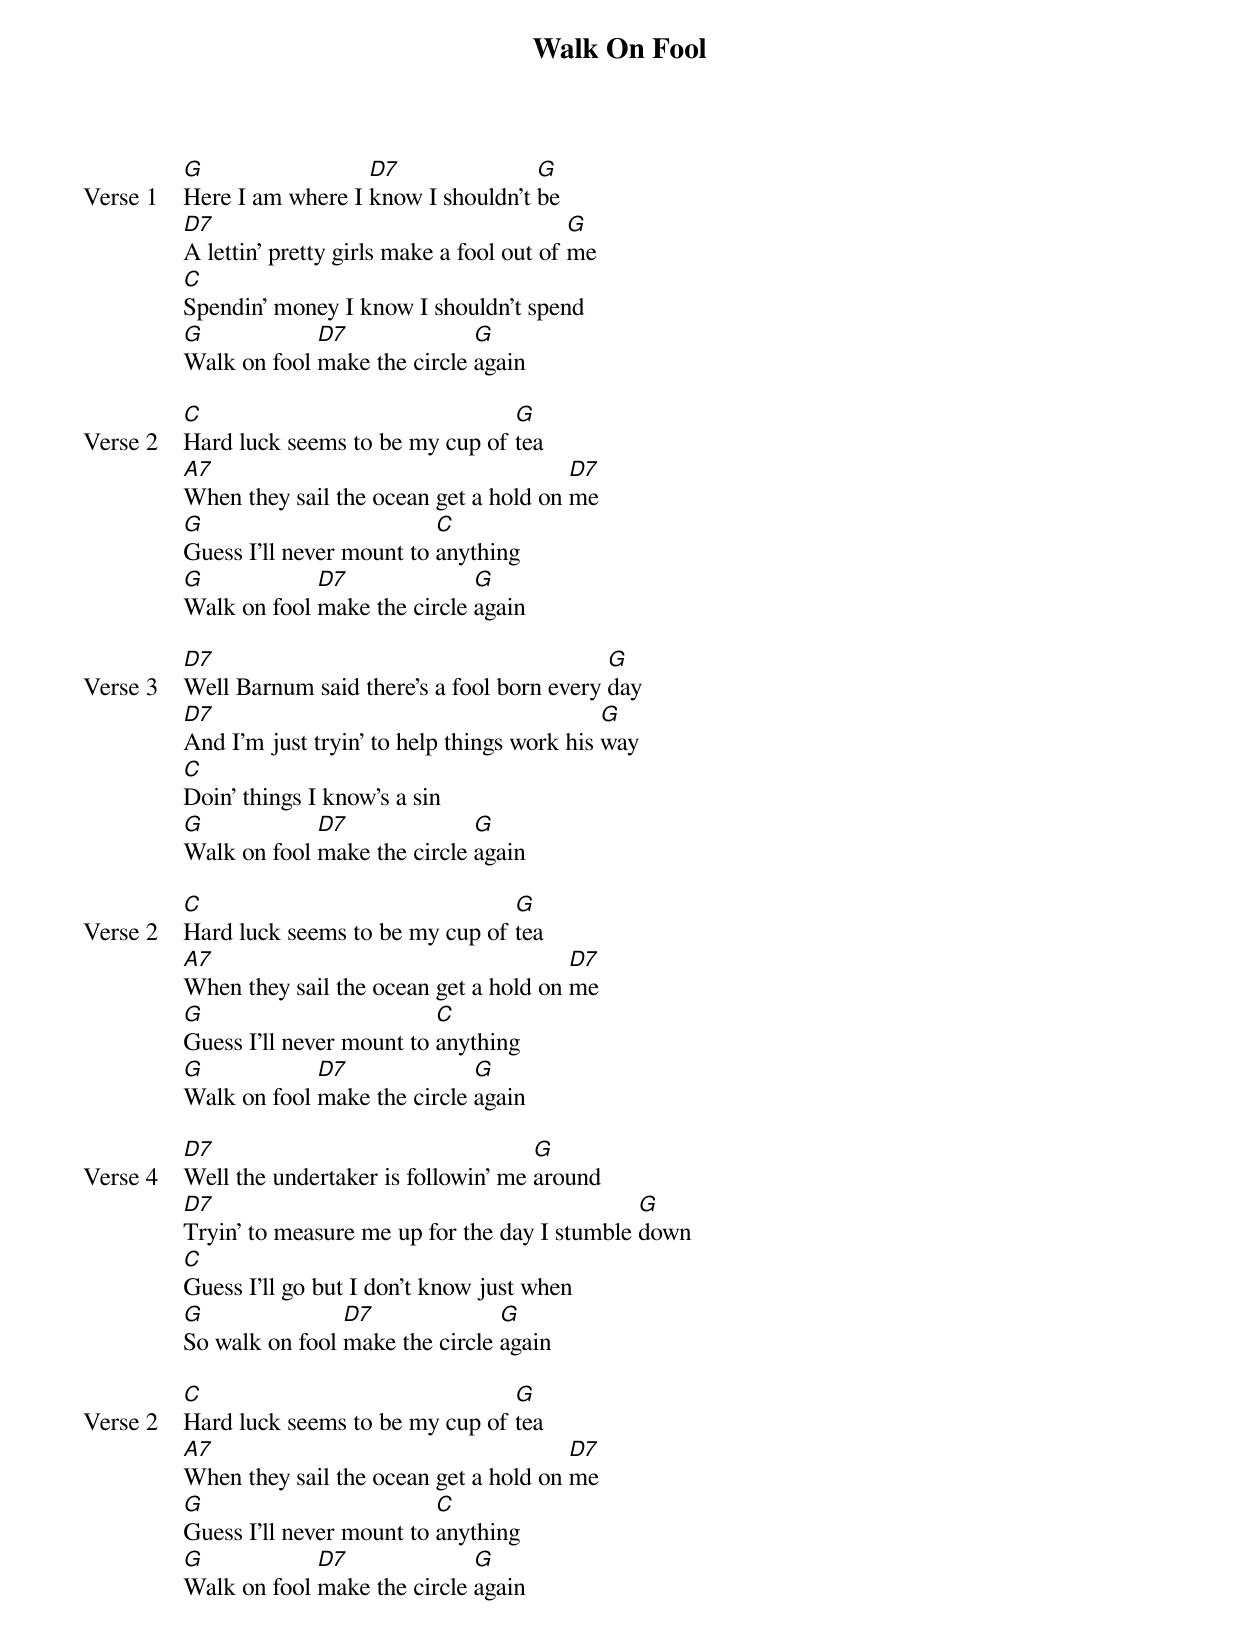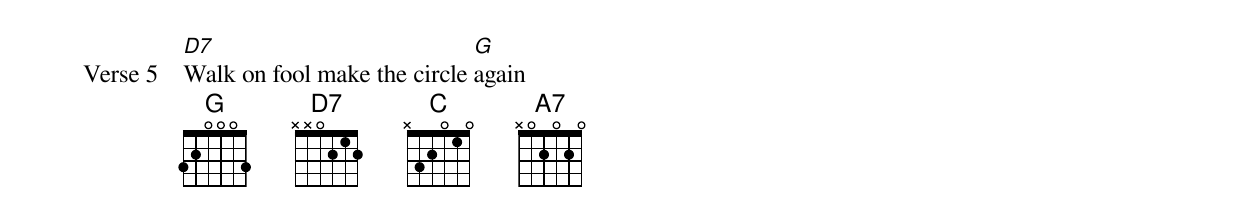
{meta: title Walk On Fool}
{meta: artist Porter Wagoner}
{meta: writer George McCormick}

{start_of_verse: Verse 1}
[G]Here I am where I [D7]know I shouldn't [G]be
[D7]A lettin' pretty girls make a fool out of [G]me
[C]Spendin' money I know I shouldn't spend
[G]Walk on fool [D7]make the circle [G]again
{end_of_verse}

{start_of_verse: Verse 2}
[C]Hard luck seems to be my cup of [G]tea
[A7]When they sail the ocean get a hold on [D7]me
[G]Guess I'll never mount to [C]anything
[G]Walk on fool [D7]make the circle [G]again
{end_of_verse}

{start_of_verse: Verse 3}
[D7]Well Barnum said there's a fool born every [G]day
[D7]And I'm just tryin' to help things work his [G]way
[C]Doin' things I know's a sin
[G]Walk on fool [D7]make the circle [G]again
{end_of_verse}

{start_of_verse: Verse 2}
[C]Hard luck seems to be my cup of [G]tea
[A7]When they sail the ocean get a hold on [D7]me
[G]Guess I'll never mount to [C]anything
[G]Walk on fool [D7]make the circle [G]again
{end_of_verse}

{start_of_verse: Verse 4}
[D7]Well the undertaker is followin' me [G]around
[D7]Tryin' to measure me up for the day I stumble [G]down
[C]Guess I'll go but I don't know just when
[G]So walk on fool [D7]make the circle [G]again
{end_of_verse}

{start_of_verse: Verse 2}
[C]Hard luck seems to be my cup of [G]tea
[A7]When they sail the ocean get a hold on [D7]me
[G]Guess I'll never mount to [C]anything
[G]Walk on fool [D7]make the circle [G]again
{end_of_verse}

{start_of_verse: Verse 5}
[D7]Walk on fool make the circle [G]again
{end_of_verse}
